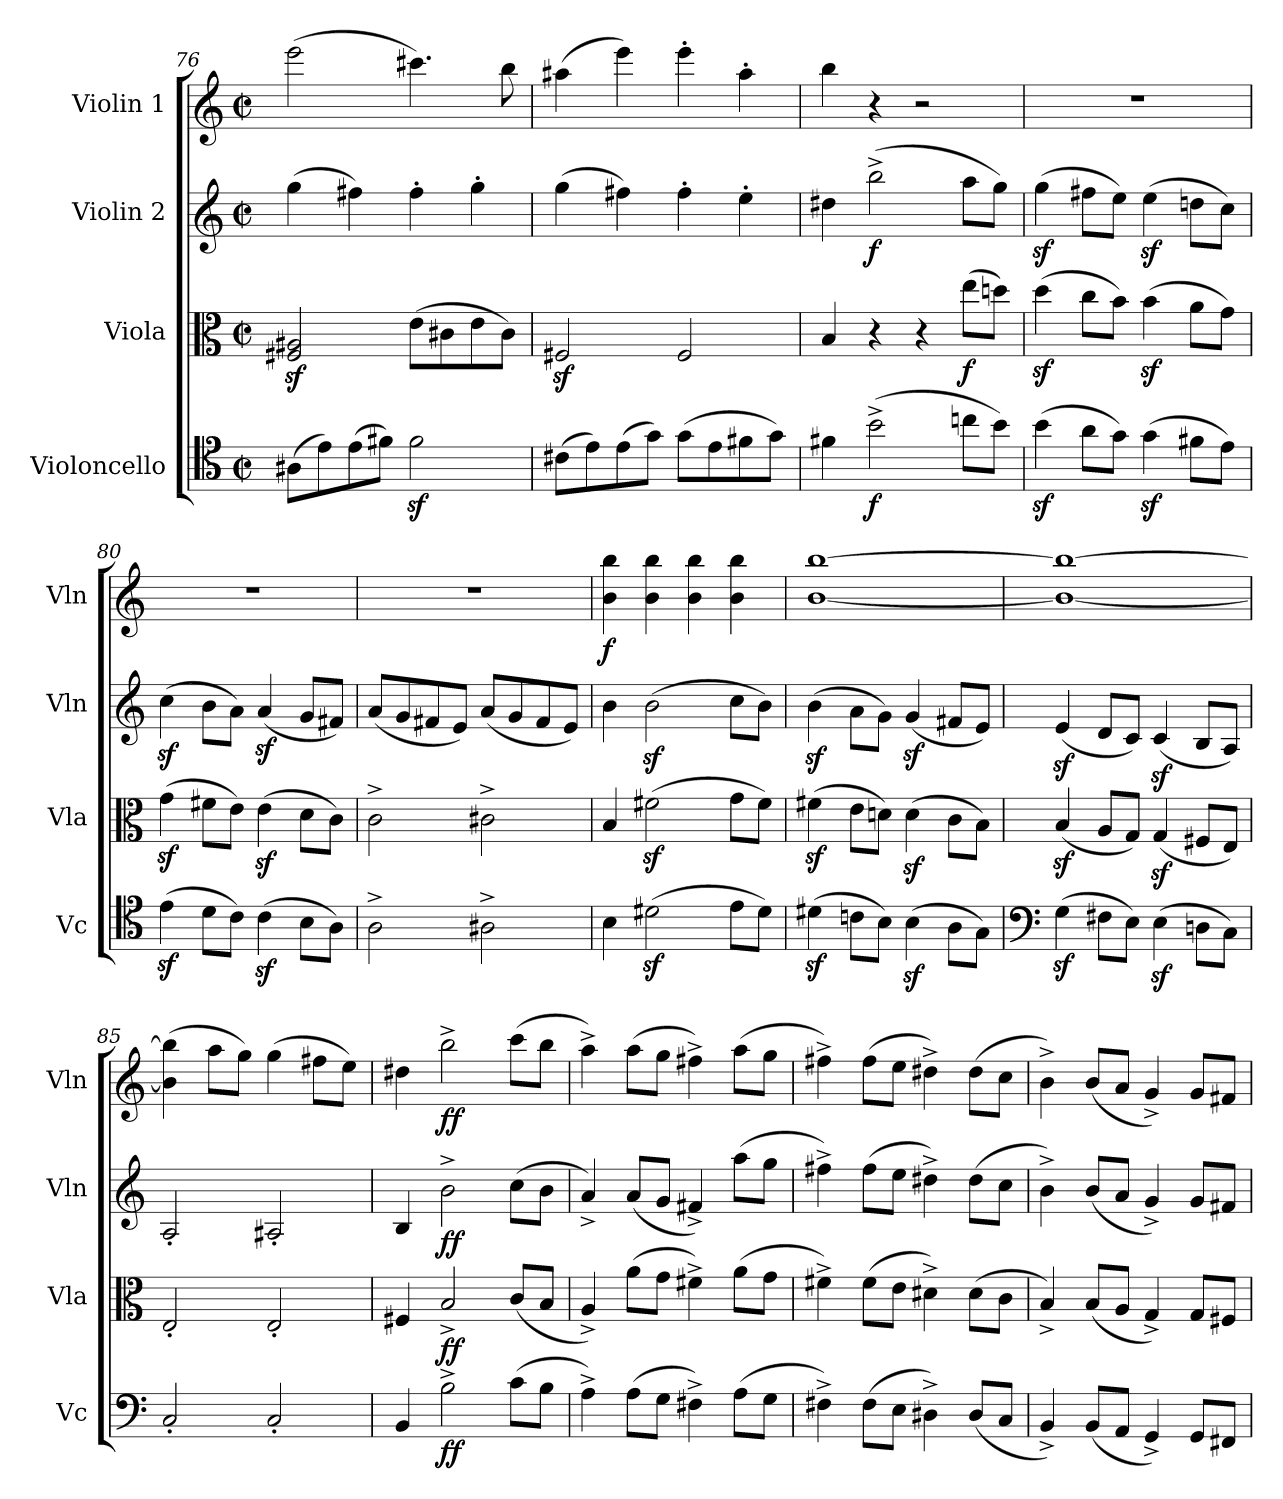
**kern	**dynam	**kern	**dynam	**kern	**dynam	**kern	**dynam
*part4	*part4	*part3	*part3	*part2	*part2	*part1	*part1
*staff4	*staff4	*staff3	*staff3	*staff2	*staff2	*staff1	*staff1
*I"Violoncello	*	*I"Viola	*	*I"Violin 2	*	*I"Violin 1	*
*I'Vc	*	*I'Vla	*	*I'Vln	*	*I'Vln	*
*clefC4	*	*clefC3	*	*clefG2	*	*clefG2	*
*k[]	*	*k[]	*	*k[]	*	*k[]	*
*M2/2	*	*M2/2	*	*M2/2	*	*M2/2	*
*met(c|)	*	*met(c|)	*	*met(c|)	*	*met(c|)	*
=76	=76	=76	=76	=76	=76	=76	=76
(8A#X\L	.	2F#X/z< 2A#X/z<	.	(4gg\	.	(2eee\	.
8e\)	.	.	.	.	.	.	.
(8e\	.	.	.	4ff#X\)	.	.	.
8f#X\J)	.	.	.	.	.	.	.
2f#z<\	.	(8e\L	.	4ff#'\	.	4.ccc#X\)	.
.	.	8c#X\	.	.	.	.	.
.	.	8e\	.	4gg'\	.	.	.
.	.	8c#\J)	.	.	.	8bb\	.
=77	=77	=77	=77	=77	=77	=77	=77
(8c#X\L	.	2F#Xz</	.	(4gg\	.	(4aa#X\	.
8e\)	.	.	.	.	.	.	.
(8e\	.	.	.	4ff#X\)	.	4eee\)	.
8g\J)	.	.	.	.	.	.	.
(8g\L	.	2F#/	.	4ff#'\	.	4eee'\	.
8e\	.	.	.	.	.	.	.
8f#X\	.	.	.	4ee'\	.	4aa#'\	.
8g\J)	.	.	.	.	.	.	.
!!LO:LB:g=z
=78	=78	=78	=78	=78	=78	=78	=78
4f#X\	.	4B/	.	4dd#X\	.	4bb\	.
!	!LO:DY:b	!	!	!	!LO:DY:b	!	!
(2b^\	f	4r	.	(2bb^\	f	4r	.
.	.	4r	.	.	.	2r	.
!	!	!	!LO:DY:b	!	!	!	!
8ccn\L	.	(8ee\L	f	8aa\L	.	.	.
8b\J)	.	8ddn\J)	.	8gg\J)	.	.	.
=79	=79	=79	=79	=79	=79	=79	=79
(4bz<\	.	(4ddz<\	.	(4ggz<\	.	1r	.
8a\L	.	8cc\L	.	8ff#X\L	.	.	.
8g\J)	.	8b\J)	.	8ee\J)	.	.	.
(4gz<\	.	(4bz<\	.	(4eez<\	.	.	.
8f#X\L	.	8a\L	.	8ddn\L	.	.	.
8e\J)	.	8g\J)	.	8cc\J)	.	.	.
!!LO:LB:g=z
=80	=80	=80	=80	=80	=80	=80	=80
(4ez<\	.	(4gz<\	.	(4ccz<\	.	1r	.
8d\L	.	8f#X\L	.	8b\L	.	.	.
8c\J)	.	8e\J)	.	8a\J)	.	.	.
(4cz<\	.	(4ez<\	.	(4az</	.	.	.
8B\L	.	8d\L	.	8g/L	.	.	.
8A\J)	.	8c\J)	.	8f#X/J)	.	.	.
=81	=81	=81	=81	=81	=81	=81	=81
2A^\	.	2c^\	.	(8a/L	.	1r	.
.	.	.	.	8g/	.	.	.
.	.	.	.	8f#X/	.	.	.
.	.	.	.	8e/J)	.	.	.
2A#X^\	.	2c#X^\	.	(8a/L	.	.	.
.	.	.	.	8g/	.	.	.
.	.	.	.	8f#/	.	.	.
.	.	.	.	8e/J)	.	.	.
=82	=82	=82	=82	=82	=82	=82	=82
!	!	!	!	!	!	!	!LO:DY:b
4B\	.	4B/	.	4b\	.	4b\ 4bb\	f
(2d#Xz<\	.	(2f#Xz<\	.	(2bz<\	.	4b\ 4bb\	.
.	.	.	.	.	.	4b\ 4bb\	.
8e\L	.	8g\L	.	8cc\L	.	4b\ 4bb\	.
8d#\J)	.	8f#\J)	.	8b\J)	.	.	.
=83	=83	=83	=83	=83	=83	=83	=83
(4d#Xz<\	.	(4f#Xz<\	.	(4bz<\	.	[1b [1bb	.
8cn\L	.	8e\L	.	8a\L	.	.	.
8B\J)	.	8dn\J)	.	8g\J)	.	.	.
(4Bz<\	.	(4dz<\	.	(4gz</	.	.	.
8A\L	.	8c\L	.	8f#X/L	.	.	.
8G\J)	.	8B\J)	.	8e/J)	.	.	.
=84	=84	=84	=84	=84	=84	=84	=84
*clefF4	*	*	*	*	*	*	*
(4Gz<\	.	(4Bz</	.	(4ez</	.	1b_ 1bb_	.
8F#X\L	.	8A/L	.	8d/L	.	.	.
8E\J)	.	8G/J)	.	8c/J)	.	.	.
(4Ez<\	.	(4Gz</	.	(4cz</	.	.	.
8Dn\L	.	8F#X/L	.	8B/L	.	.	.
8C\J)	.	8E/J)	.	8A/J)	.	.	.
=85	=85	=85	=85	=85	=85	=85	=85
2C'/	.	2E'/	.	2A'/	.	(4b\] 4bb\]	.
.	.	.	.	.	.	8aa\L	.
.	.	.	.	.	.	8gg\J)	.
2C'/	.	2E'/	.	2A#X'/	.	(4gg\	.
.	.	.	.	.	.	8ff#X\L	.
.	.	.	.	.	.	8ee\J)	.
=86	=86	=86	=86	=86	=86	=86	=86
4BB/	.	4F#X/	.	4B/	.	4dd#X\	.
!	!LO:DY:b	!	!LO:DY:b	!	!LO:DY:b	!	!LO:DY:b
2B^\	ff	2B^/	ff	2b^\	ff	2bb^\	ff
(8c\L	.	(8c/L	.	(8cc\L	.	(8ccc\L	.
8B\J	.	8B/J	.	8b\J	.	8bb\J	.
=87	=87	=87	=87	=87	=87	=87	=87
4A^\)	.	4A^/)	.	4a^/)	.	4aa^\)	.
(8A\L	.	(8a\L	.	(8a/L	.	(8aa\L	.
8G\J	.	8g\J	.	8g/J	.	8gg\J	.
4F#X^\)	.	4f#X^\)	.	4f#X^/)	.	4ff#X^\)	.
(8A\L	.	(8a\L	.	(8aa\L	.	(8aa\L	.
8G\J	.	8g\J	.	8gg\J	.	8gg\J	.
!!LO:LB:g=z
=88	=88	=88	=88	=88	=88	=88	=88
4F#X^\)	.	4f#X^\)	.	4ff#X^\)	.	4ff#X^\)	.
(8F#\L	.	(8f#\L	.	(8ff#\L	.	(8ff#\L	.
8E\J	.	8e\J	.	8ee\J	.	8ee\J	.
4D#X^\)	.	4d#X^\)	.	4dd#X^\)	.	4dd#X^\)	.
(8D#/L	.	(8d#\L	.	(8dd#\L	.	(8dd#\L	.
8C/J	.	8c\J	.	8cc\J	.	8cc\J	.
!!LO:PB:g=z
=89	=89	=89	=89	=89	=89	=89	=89
4BB^/)	.	4B^/)	.	4b^\)	.	4b^\)	.
(8BB/L	.	(8B/L	.	(8b/L	.	(8b/L	.
8AA/J	.	8A/J	.	8a/J	.	8a/J	.
4GG^/)	.	4G^/)	.	4g^/)	.	4g^/)	.
8GG/L	.	8G/L	.	8g/L	.	8g/L	.
8FF#X/J	.	8F#X/J	.	8f#X/J	.	8f#X/J	.
=	=	=	=	=	=	=	=
*-	*-	*-	*-	*-	*-	*-	*-
